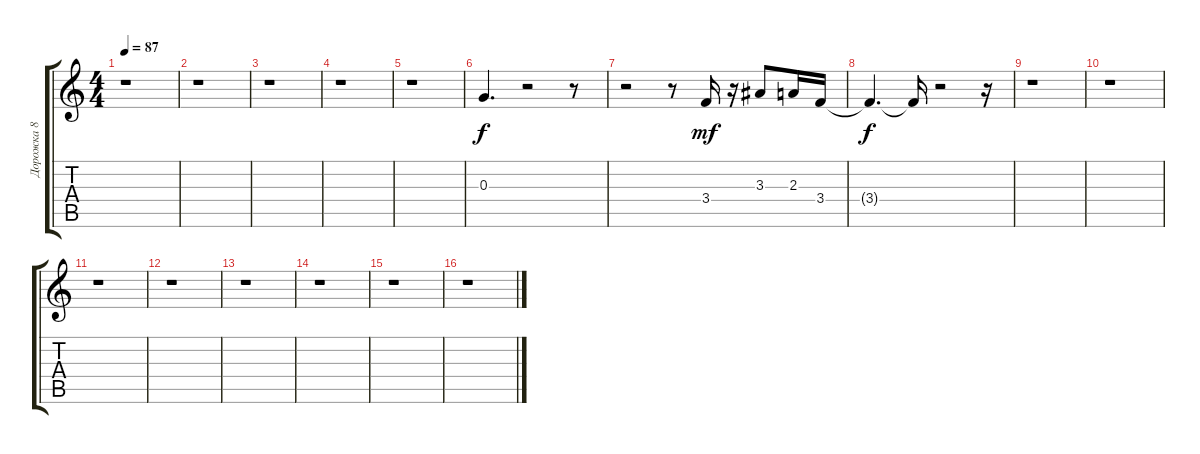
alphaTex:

\track ("Дорожка 8" "Дорожка 8") {instrument electricguitarclean}
\staff {score tabs}
\tuning (E4 B3 G3 D3 A2 E2) {hide}
\ts (4 4)
\tempo 87
\clef g2
\ks c
r.1{dy f} |
r.1 |
r.1 |
r.1 |
r.1 |
0.3.4{d} r.2 r.8 |
r.2 r.8 3.4.16{dy mf} r.16 3.3.8 2.3.16 3.4.16 |
3.4{t}.4{d dy f} 3.4{t}.16 r.2 r.16 |
r.1 |
r.1 |
r.1 |
r.1 |
r.1 |
r.1 |
r.1 |
r.1
